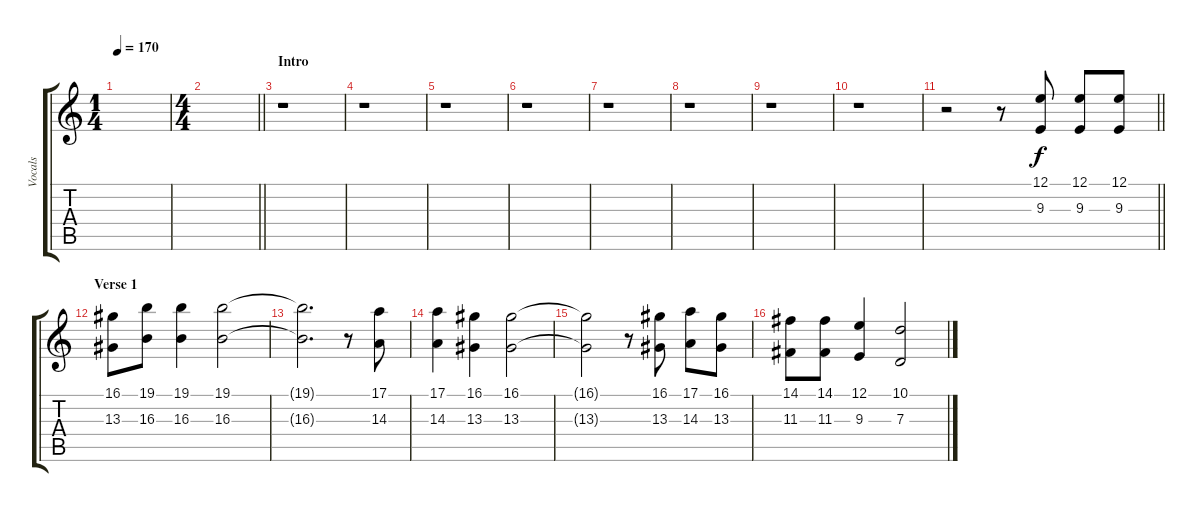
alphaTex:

\track ("Vocals" "Vocals") {instrument rockorgan}
\staff {score tabs}
\tuning (E4 B3 G3 D3 A2 E2) {hide}
\ts (1 4)
\tempo 170
\clef g2
\ks c
|
\ts (4 4)
\barLineRight lightlight
|
\section ("" "Intro")
r.1 |
r.1 |
r.1 |
r.1 |
r.1 |
r.1 |
r.1 |
r.1 |
\barLineRight lightlight
r.2 r.8 (12.1 9.3).8 (12.1 9.3).8 (12.1 9.3).8 |
\section ("" "Verse 1")
(16.1 13.3).8 (19.1 16.3).8 (19.1 16.3).4 (19.1 16.3).2 |
(19.1{t} 16.3{t}).2{d} r.8 (17.1 14.3).8 |
(17.1 14.3).4 (16.1 13.3).4 (16.1 13.3).2 |
(16.1{t} 13.3{t}).2 r.8 (16.1 13.3).8 (17.1 14.3).8 (16.1 13.3).8 |
(14.1 11.3).8 (14.1 11.3).8 (12.1 9.3).4 (10.1 7.3).2
